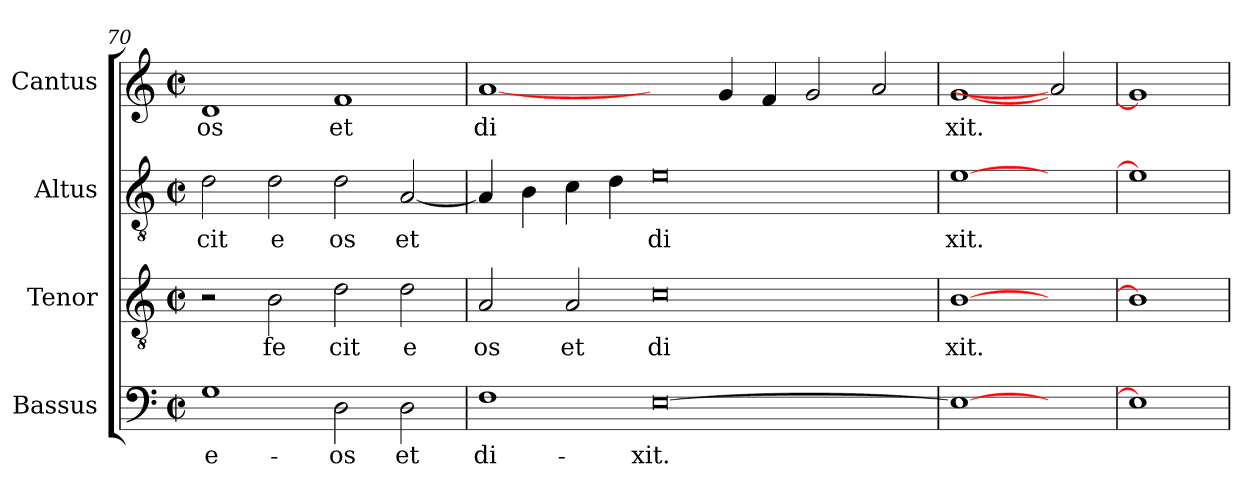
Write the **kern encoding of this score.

**kern	**text	**kern	**text	**kern	**text	**kern	**text
*part4	*part4	*part3	*part3	*part2	*part2	*part1	*part1
*staff4	*staff4	*staff3	*staff3	*staff2	*staff2	*staff1	*staff1
*I"Bassus	*	*I"Tenor	*	*I"Altus	*	*I"Cantus	*
*clefF4	*	*clefGv2	*	*clefGv2	*	*clefG2	*
*k[]	*	*k[]	*	*k[]	*	*k[]	*
*C:	*	*C:	*	*C:	*	*C:	*
*M2/2	*	*M2/2	*	*M2/2	*	*M2/2	*
*met(c|)	*	*met(c|)	*	*met(c|)	*	*met(c|)	*
=70	=70	=70	=70	=70	=70	=70	=70
!	!LO:LY:b:cj	!	!	!	!LO:LY:b:cj	!	!LO:LY:b:cj
1G	e-	2r	.	2d\	cit	1d	-os
!	!	!	!LO:LY:b:cj	!	!LO:LY:b:cj	!	!
.	.	2B\	fe	2d\	e	.	.
!	!LO:LY:b:cj	!	!LO:LY:b:cj	!	!LO:LY:b:cj	!	!LO:LY:b:cj
2D\	-os	2d\	cit	2d\	os	1f	et
!	!LO:LY:b:cj	!	!LO:LY:b:cj	!	!LO:LY:b:cj	!	!
2D\	et	2d\	e	[<2A/	et	.	.
=71	=71	=71	=71	=71	=71	=71	=71
!	!LO:LY:b:cj	!	!LO:LY:b:cj	!	!LO:LY:b:cj	!	!LO:LY:b:cj
1F	di-	2A/	os	4A/]	.	[1a	di-
!	!	!	!	!	!LO:LY:b:cj	!	!
.	.	.	.	4B\	.	.	.
!	!	!	!LO:LY:b:cj	!	!LO:LY:b:cj	!	!
.	.	2A/	et	4c\	.	.	.
!	!	!	!	!	!LO:LY:b:cj	!	!
.	.	.	.	4d\	.	.	.
!	!LO:LY:b:cj	!	!LO:LY:b:cj	!	!LO:LY:b:cj	!	!
[>0E	-xit.	0c	di	0e	di	2ryy	.
!	!	!	!	!	!	!	!LO:LY:b:cj
.	.	.	.	.	.	4g/	--
!	!	!	!	!	!	!	!LO:LY:b:cj
.	.	.	.	.	.	4f/	--
!	!	!	!	!	!	!	!LO:LY:b:cj
.	.	.	.	.	.	2g/	--
!	!	!	!	!	!	!	!LO:LY:b:cj
.	.	.	.	.	.	2a/	--
=72	=72	=72	=72	=72	=72	=72	=72
!	!LO:LY:b:cj	!	!LO:LY:b:cj	!	!LO:LY:b:cj	!	!LO:LY:b:cj
1E_	.	[1B	xit.	[1e	xit.	[1g	-xit.
2ryy	.	2ryy	.	2ryy	.	2a]	.
=73!	=73!	=73!	=73!	=73!	=73!	=73!	=73!
1E]	.	1B]	.	1e]	.	1g]	.
=	=	=	=	=	=	=	=
*-	*-	*-	*-	*-	*-	*-	*-
